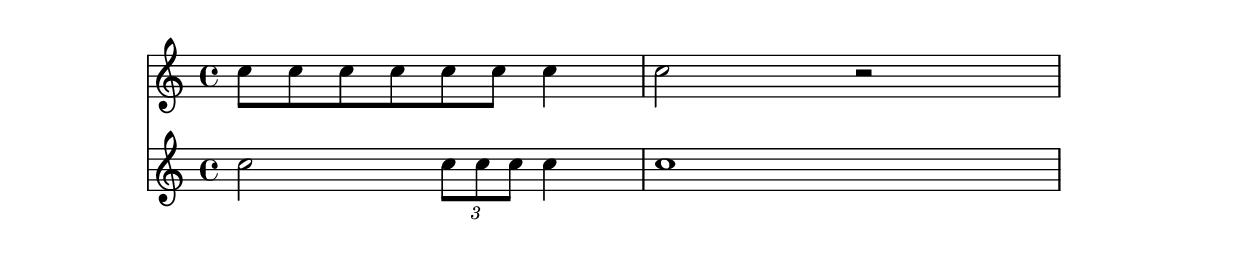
\header {

  texidoc = "Proportional notation can be created by setting
@code{proportionalNotationDuration}. Notes will be spaced proportional
to the distance for the given duration."

}

\version "2.16.0"

\paper { ragged-right = ##t }

\relative c''
<<
  \set Score.proportionalNotationDuration = #(ly:make-moment 1 16)
  \new Staff { c8[ c c c c c]  c4 c2 r2 }
  \new Staff { c2  \times 2/3 { c8 c c } c4 c1 }
>>

   
	 

  
